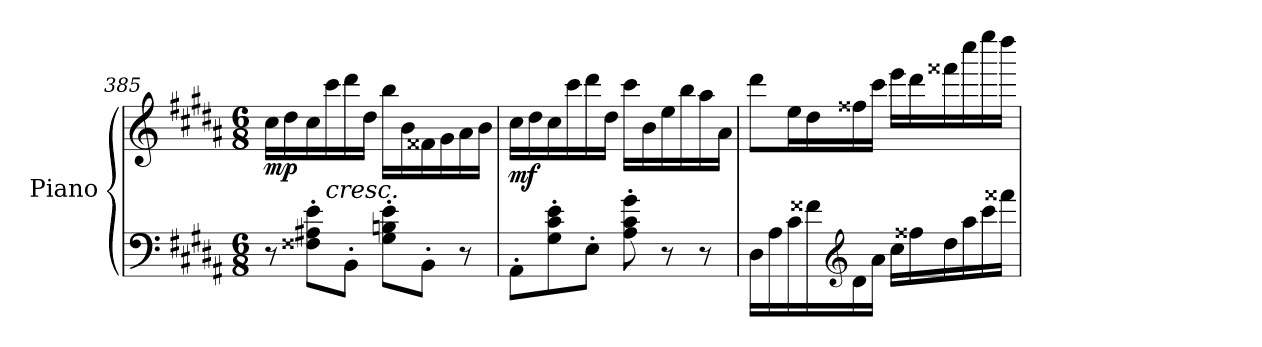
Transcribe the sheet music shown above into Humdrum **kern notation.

**kern	**kern	**dynam
*part1	*part1	*part1
*staff2	*staff1	*staff1/2
*I"Piano	*	*
*I'Pno.	*	*
*clefF4	*clefG2	*
*k[f#c#g#d#a#]	*k[f#c#g#d#a#]	*
*M6/8	*M6/8	*
=385	=385	=385
!	!	!LO:DY:b
8r	16cc#\LL	mp
.	16dd#\	.
8F##X\' 8A#X\' 8e\'L	16cc#\	.
!	!	!LO:HP:b
.	16ccc#\	<
8BB'\J	16ddd#\	.
.	16dd#\JJ	.
8G#\' 8Bn\' 8e\'L	16bb\LL	.
.	16b\	.
8BB'\J	16f##X\	.
.	16g#\	.
8r	16a#\	.
.	16b\JJ	.
!!LO:LB:g=z
=386	=386	=386
!	!	!LO:DY:b
8AA#'\L	16cc#\LL	mf
.	16dd#\	.
8G#\' 8c#\' 8e\'	16cc#\	.
.	16ccc#\	.
8E'\J	16ddd#\	.
.	16dd#\JJ	.
8A#\' 8c#\' 8g#\'	16ccc#\LL	.
.	16b\	.
8r	16ee\	.
.	16bb\	.
8r	16aa#\	.
.	16a#\JJ	.
=387	=387	=387
16D#\LL	8ddd#\L	.
16A#\	.	.
16c#\	16ee\L	.
16f##X\	16dd#\	.
*clefG2	*	*
16d#\	16ff##X\	.
16a#\JJ	16ccc#\JJ	.
16cc#\LL	16eee\LL	.
16ff##X\	16ddd#\	.
16dd#\	16fff##X\	.
16aa#\	16cccc#\	.
16ccc#\	16eeee\	[
16fff##X\JJ	16dddd#\JJ	.
=	=	=
*-	*-	*-
